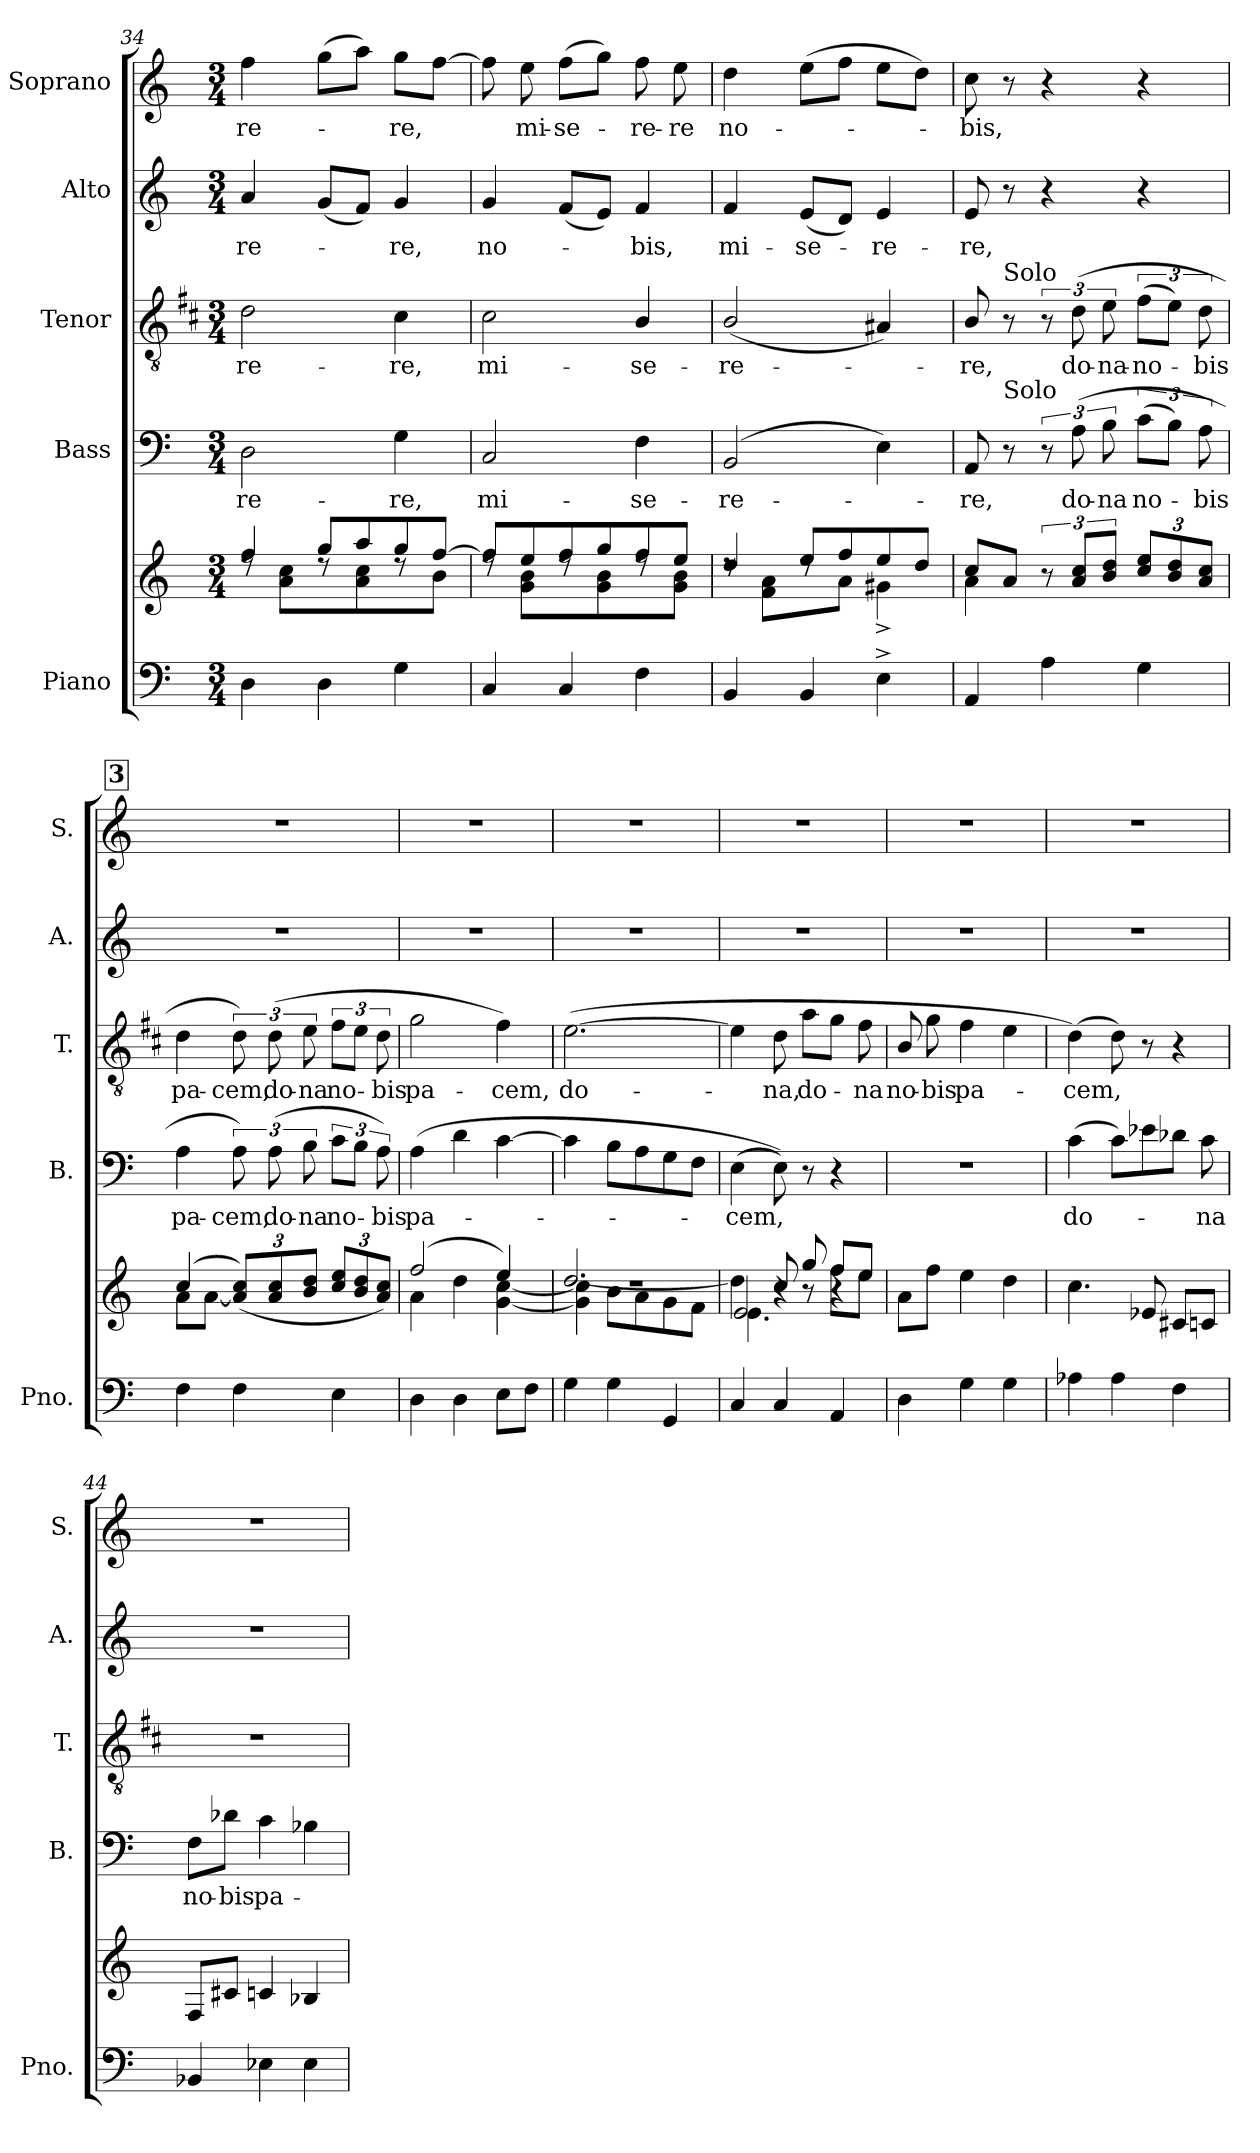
**kern	**kern	**kern	**text	**kern	**text	**kern	**text	**kern	**text
*part5	*part5	*part4	*part4	*part3	*part3	*part2	*part2	*part1	*part1
*staff6	*staff5	*staff4	*staff4	*staff3	*staff3	*staff2	*staff2	*staff1	*staff1
*I"Piano	*	*I"Bass	*	*I"Tenor	*	*I"Alto	*	*I"Soprano	*
*I'Pno.	*	*I'B.	*	*I'T.	*	*I'A.	*	*I'S.	*
*clefF4	*clefG2	*clefF4	*	*clefGv2	*	*clefG2	*	*clefG2	*
*	*	*	*	*ITrd1c2	*	*	*	*	*
*k[]	*k[]	*k[]	*	*k[]	*	*k[]	*	*k[]	*
*M3/4	*M3/4	*M3/4	*	*M3/4	*	*M3/4	*	*M3/4	*
=34	=34	=34	=34	=34	=34	=34	=34	=34	=34
*	*^	*	*	*	*	*	*	*	*
4D\	4ff/	8rdd	2D\	-re-	2c\	-re-	4a/	-re-	4ff\	-re-
.	.	8a\ 8cc\L	.	.	.	.	.	.	.	.
4D\	8gg/L	8rdd	.	.	.	.	(8g/L	.	(8gg\L	.
.	8aa/	8a\ 8cc\	.	.	.	.	8f/J)	.	8aa\J)	.
4G\	8gg/	8rdd	4G\	-re,	4B\	-re,	4g/	-re,	8gg\L	-re,
.	[8ff/J	8b\J	.	.	.	.	.	.	[8ff\J	.
=35	=35	=35	=35	=35	=35	=35	=35	=35	=35	=35
4C/	8ff/L]	8rdd	2C/	mi-	2B\	mi-	4g/	no-	8ff\]	.
.	8ee/	8g\ 8b\L	.	.	.	.	.	.	8ee\	mi-
4C/	8ff/	8rdd	.	.	.	.	(8f/L	.	(8ff\L	-se-
.	8gg/	8g\ 8b\	.	.	.	.	8e/J)	.	8gg\J)	.
4F\	8ff/	8rdd	4F\	-se-	4A/	-se-	4f/	-bis,	8ff\	-re-
.	8ee/J	8g\ 8b\J	.	.	.	.	.	.	8ee\	-re
=36	=36	=36	=36	=36	=36	=36	=36	=36	=36	=36
4BB/	4dd/	8rdd	(2BB/	-re-	(2A/	-re-	4f/	mi-	4dd\	no-
.	.	8f\ 8a\L	.	.	.	.	.	.	.	.
4BB/	8ee/L	8rdd	.	.	.	.	(8e/L	-se-	(8ee\L	.
.	8ff/	8a\J	.	.	.	.	8d/J)	.	8ff\J	.
4E^\	8ee/	4g#X^\	4E\)	.	4G#X/)	.	4e/	-re-	8ee\L	.
.	8dd/J	.	.	.	.	.	.	.	8dd\J)	.
=37	=37	=37	=37	=37	=37	=37	=37	=37	=37	=37
4AA/	8cc/L	4a\	8AA/	-re,	8A/	-re,	8e/	-re,	8cc\	-bis,
!	!	!	!	!	!LO:TX:a:t=Solo	!	!	!	!	!
!	!	!	!LO:TX:a:t=Solo	!	!	!	!	!	!	!
.	8a/J	.	8r	.	8r	.	8r	.	8r	.
4A\	12r	2ryy	12r	.	12r	.	4r	.	4r	.
.	12a/ 12cc/L	.	(12A\	do-	(12c\	do-	.	.	.	.
.	12b/ 12dd/J	.	12B\	-na	12d\	-na-	.	.	.	.
*	*Xbrackettup	*	*	*	*	*	*	*	*	*
4G\	12cc/ 12ee/L	.	(12c\L	no-	(12e\L	-no-	4r	.	4r	.
.	12b/ 12dd/	.	12B\J)	.	12d\J)	.	.	.	.	.
.	12a/ 12cc/J	.	12A\	-bis	12c\	-bis	.	.	.	.
!!LO:REH:place=s1:a:B:fs=14:t=3
=38	=38	=38	=38	=38	=38	=38	=38	=38	=38	=38
4F\	(4cc/	8a\L	4A\	pa-	4c\	pa-	2.r	.	2.r	.
.	.	[8a\J	.	.	.	.	.	.	.	.
4F\	(12a/] 12cc/L)	2ryy	12A\)	-cem,	12c\)	-cem,	.	.	.	.
.	12a/ 12cc/	.	(12A\	do-	(12c\	do-	.	.	.	.
.	12b/ 12dd/J	.	12B\	-na	12d\	-na	.	.	.	.
4E\	12cc/ 12ee/L	.	12c\L	no-	12e\L	no-	.	.	.	.
.	12b/ 12dd/	.	12B\J	.	12d\J	.	.	.	.	.
.	12a/ 12cc/J)	.	12A\)	-bis	12c\	-bis	.	.	.	.
!!LO:LB:g=z
=39	=39	=39	=39	=39	=39	=39	=39	=39	=39	=39
4D\	(2ff/	4a\	(4A\	pa-	2f\	pa-	2.r	.	2.r	.
4D\	.	4dd\	4d\	.	.	.	.	.	.	.
8E\L	4ee/)	[4g\ [4cc\	[4c\	.	4e\)	-cem,	.	.	.	.
8F\J	.	.	.	.	.	.	.	.	.	.
=40	=40	=40	=40	=40	=40	=40	=40	=40	=40	=40
*	*	*^	*	*	*	*	*	*	*	*
4G\	2.r	[2.dd/	4g\] 4cc\]	4c\]	.	([2.d\	do-	2.r	.	2.r	.
4G\	.	.	8b\L	8B\L	.	.	.	.	.	.	.
.	.	.	8a\	8A\	.	.	.	.	.	.	.
4GG/	.	.	8g\	8G\	.	.	.	.	.	.	.
.	.	.	8f\J	8F\J	.	.	.	.	.	.	.
=41	=41	=41	=41	=41	=41	=41	=41	=41	=41	=41	=41
*	*	*	*^	*	*	*	*	*	*	*	*
4C/	4ryy	4dd\]	2e/	4.e\	(4E\	-cem,	4d\]	.	2.r	.	2.r	.
4C/	8cc/	4r	.	.	8E\))	.	8c\	-na,	.	.	.	.
.	8gg/	.	.	8r	8r	.	8g\L	do-	.	.	.	.
4AA/	8ff/L	4r	4ryy	8ff\L	4r	.	8f\J	.	.	.	.	.
.	8ee/J	.	.	8ee\J	.	.	8e\	-na	.	.	.	.
*	*v	*v	*v	*v	*	*	*	*	*	*	*	*
=42	=42	=42	=42	=42	=42	=42	=42	=42	=42
4D\	8a\L	2.r	.	8A/	no-	2.r	.	2.r	.
.	8ff\J	.	.	8f\	-bis	.	.	.	.
4G\	4ee\	.	.	4e\	pa-	.	.	.	.
4G\	4dd\	.	.	4d\	.	.	.	.	.
=43	=43	=43	=43	=43	=43	=43	=43	=43	=43
4A-X\	4.cc\	(4c\	do-	(4c\)	-cem,	2.r	.	2.r	.
4A-\	.	8c\L)	.	8c\)	.	.	.	.	.
.	8e-X/	8e-X\	.	8r	.	.	.	.	.
4F\	8c#X/L	8d-X\J	.	4r	.	.	.	.	.
.	8cn/J	8c\	-na	.	.	.	.	.	.
=44	=44	=44	=44	=44	=44	=44	=44	=44	=44
4BB-X/	8F/L	8F\L	no-	2.r	.	2.r	.	2.r	.
.	8c#X/J	8d-X\J	-bis	.	.	.	.	.	.
4E-X\	4cn/	4c\	pa-	.	.	.	.	.	.
4E-\	4B-X/	4B-X\	.	.	.	.	.	.	.
=	=	=	=	=	=	=	=	=	=
*-	*-	*-	*-	*-	*-	*-	*-	*-	*-
